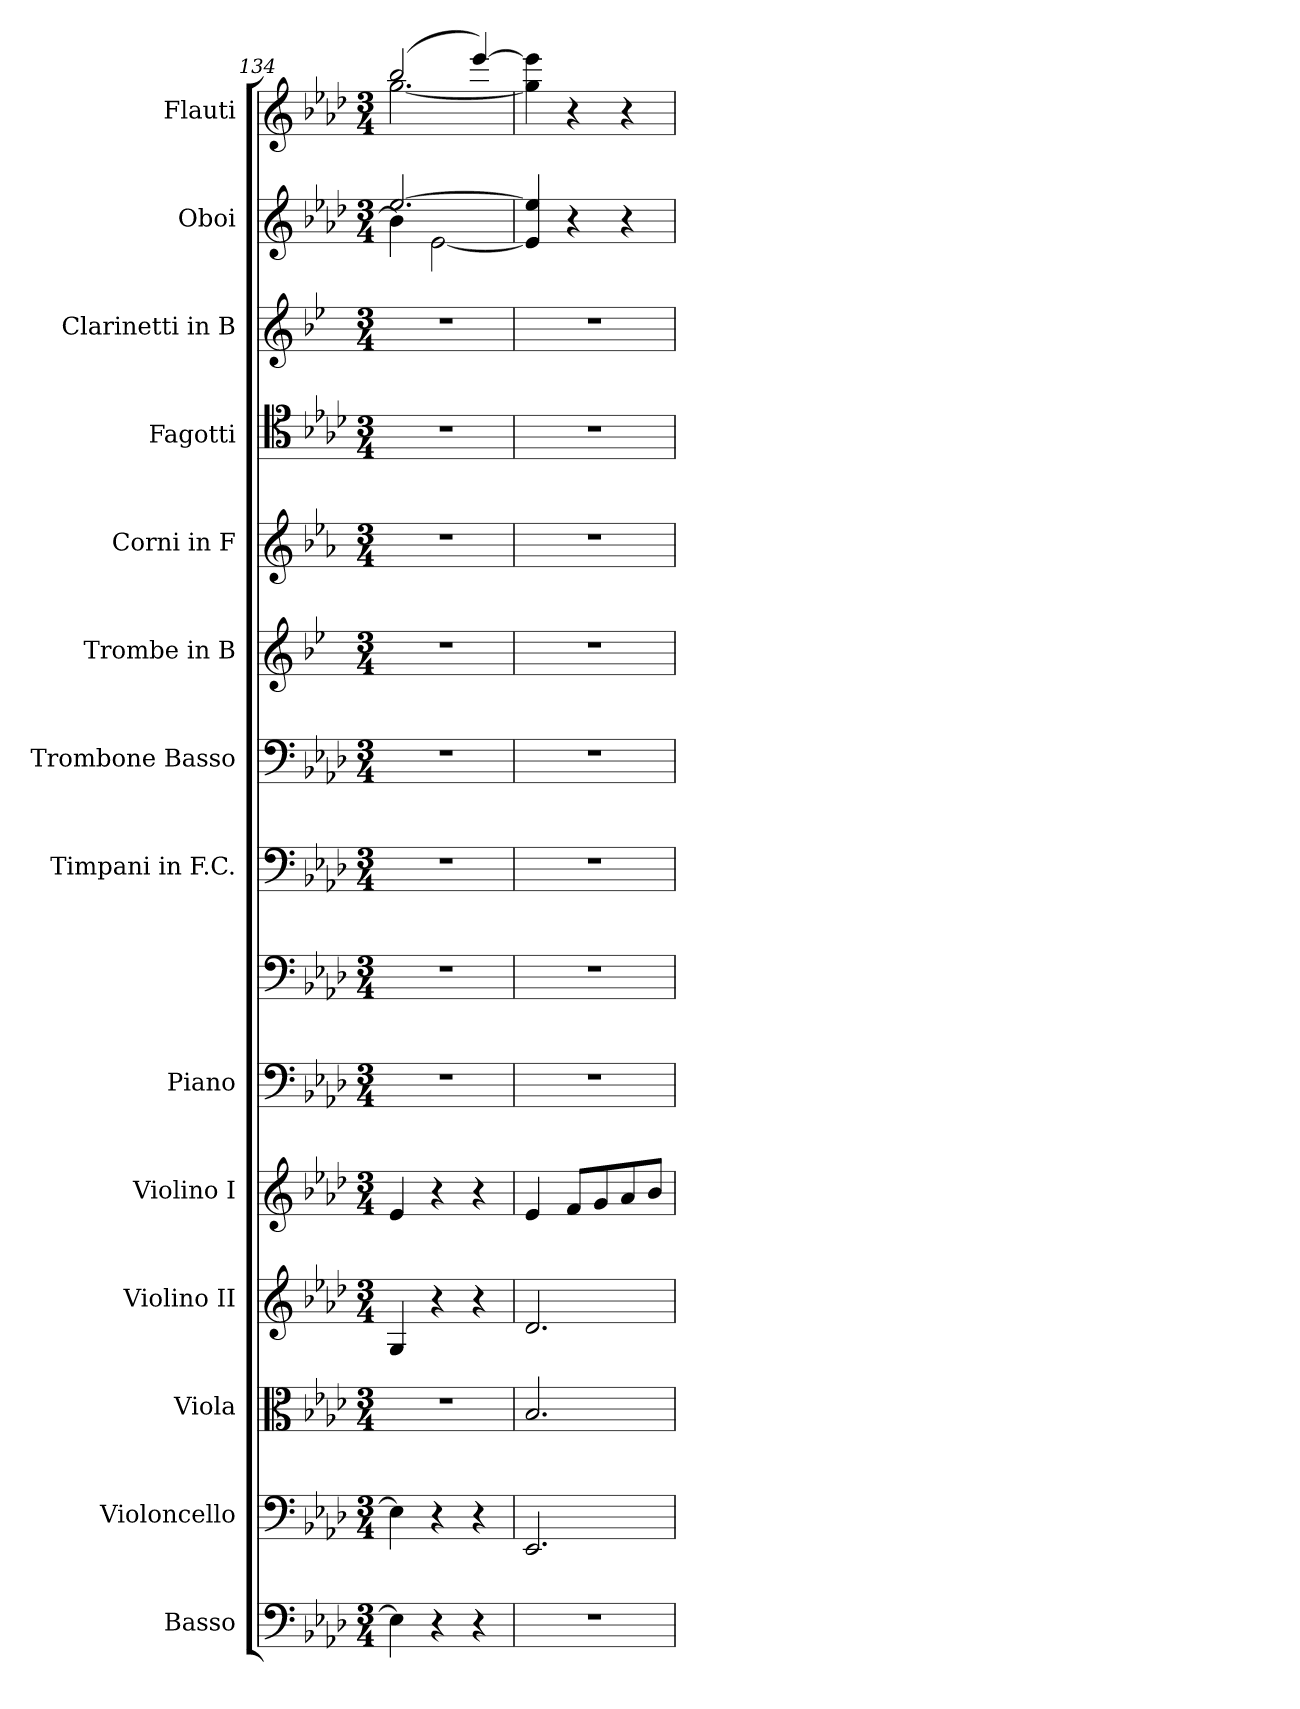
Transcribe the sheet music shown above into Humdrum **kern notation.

**kern	**kern	**kern	**kern	**kern	**kern	**kern	**kern	**kern	**kern	**kern	**kern	**kern	**kern	**kern
*part14	*part13	*part12	*part11	*part10	*part9	*part9	*part8	*part7	*part6	*part5	*part4	*part3	*part2	*part1
*staff15	*staff14	*staff13	*staff12	*staff11	*staff10	*staff9	*staff8	*staff7	*staff6	*staff5	*staff4	*staff3	*staff2	*staff1
*I"Basso	*I"Violoncello	*I"Viola	*I"Violino II	*I"Violino I	*I"Piano	*	*I"Timpani in F.C.	*I"Trombone Basso	*I"Trombe in B	*I"Corni in F	*I"Fagotti	*I"Clarinetti in B	*I"Oboi	*I"Flauti
*	*	*	*	*	*I'Pno.	*	*I'Timp.	*	*	*	*	*	*I'Ob.	*I'Fl.
*clefF4	*clefF4	*clefC3	*clefG2	*clefG2	*clefF4	*clefF4	*clefF4	*clefF4	*clefG2	*clefG2	*clefC4	*clefG2	*clefG2	*clefG2
*ITrd7c12	*	*	*	*	*	*	*	*	*ITrd1c2	*ITrd4c7	*	*ITrd1c2	*	*
*k[b-e-a-d-]	*k[b-e-a-d-]	*k[b-e-a-d-]	*k[b-e-a-d-]	*k[b-e-a-d-]	*k[b-e-a-d-]	*k[b-e-a-d-]	*k[b-e-a-d-]	*k[b-e-a-d-]	*k[b-e-a-d-]	*k[b-e-a-d-]	*k[b-e-a-d-]	*k[b-e-a-d-]	*k[b-e-a-d-]	*k[b-e-a-d-]
*M3/4	*M3/4	*M3/4	*M3/4	*M3/4	*M3/4	*M3/4	*M3/4	*M3/4	*M3/4	*M3/4	*M3/4	*M3/4	*M3/4	*M3/4
=134	=134	=134	=134	=134	=134	=134	=134	=134	=134	=134	=134	=134	=134	=134
*	*	*	*	*	*	*	*	*	*	*	*	*	*^	*^
4EE-\]	4E-\]	2.r	4G/	4e-/	2.r	2.r	2.r	2.r	2.r	2.r	2.r	2.r	[2.ee-/	4b-\]	(>2bb-/	[2.gg\
4r	4r	.	4r	4r	.	.	.	.	.	.	.	.	.	[2e-\	.	.
4r	4r	.	4r	4r	.	.	.	.	.	.	.	.	.	.	[4eee-/)	.
*	*	*	*	*	*	*	*	*	*	*	*	*	*v	*v	*	*
*	*	*	*	*	*	*	*	*	*	*	*	*	*	*v	*v
=135	=135	=135	=135	=135	=135	=135	=135	=135	=135	=135	=135	=135	=135	=135
2.r	2.EE-/	2.B-/	2.d-/	4e-/	2.r	2.r	2.r	2.r	2.r	2.r	2.r	2.r	4e-/] 4ee-/]	4gg\] 4eee-\]
.	.	.	.	8f/L	.	.	.	.	.	.	.	.	4r	4r
.	.	.	.	8g/	.	.	.	.	.	.	.	.	.	.
.	.	.	.	8a-/	.	.	.	.	.	.	.	.	4r	4r
.	.	.	.	8b-/J	.	.	.	.	.	.	.	.	.	.
=	=	=	=	=	=	=	=	=	=	=	=	=	=	=
*-	*-	*-	*-	*-	*-	*-	*-	*-	*-	*-	*-	*-	*-	*-
